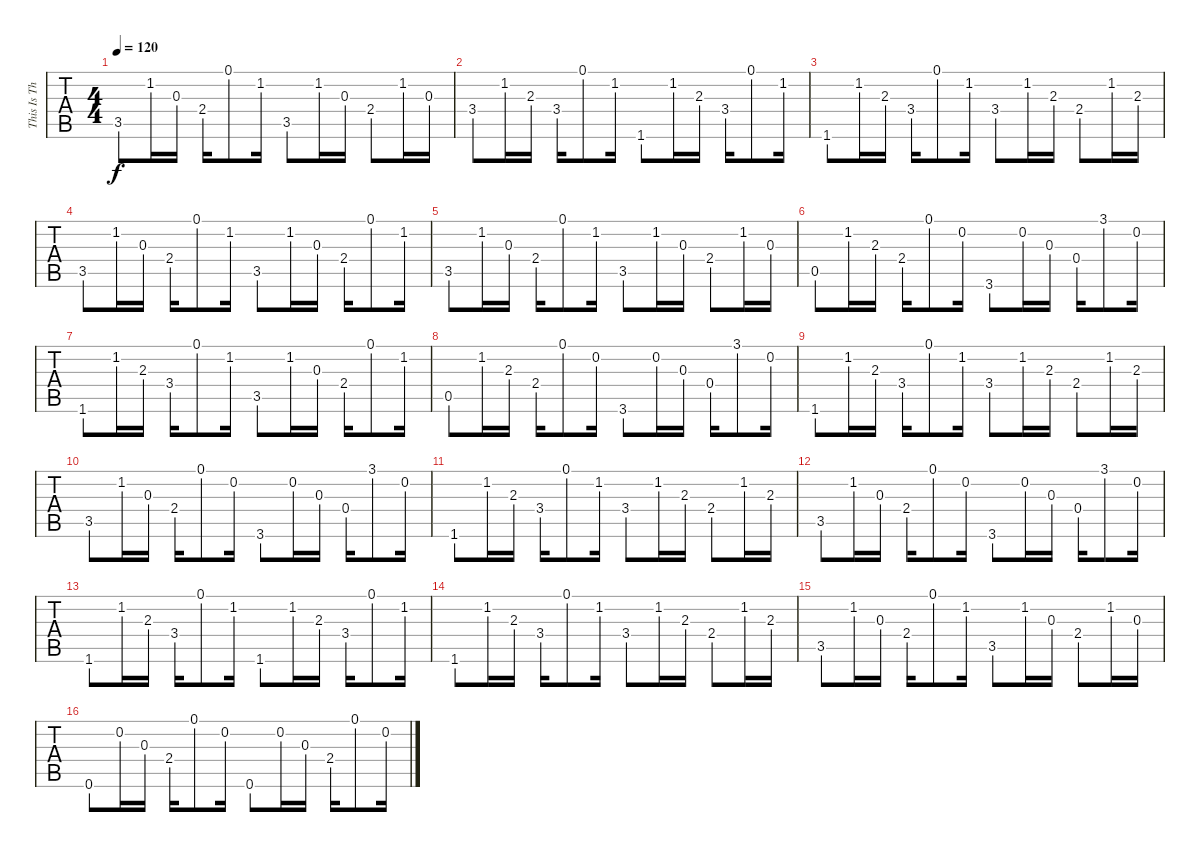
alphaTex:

\track ("This Is That New Song" "This Is Th") {instrument acousticguitarnylon}
\staff {tabs}
\tuning (E4 B3 G3 D3 A2 E2) {hide}
\ts (4 4)
\tempo 120
\clef g2
\ks c
3.5.8{dy f} 1.2.16 0.3.16 2.4.16 0.1.8 1.2.16 3.5.8 1.2.16 0.3.16 2.4.8 1.2.16 0.3.16 |
3.4.8 1.2.16 2.3.16 3.4.16 0.1.8 1.2.16 1.6.8 1.2.16 2.3.16 3.4.16 0.1.8 1.2.16 |
1.6.8 1.2.16 2.3.16 3.4.16 0.1.8 1.2.16 3.4.8 1.2.16 2.3.16 2.4.8 1.2.16 2.3.16 |
3.5.8 1.2.16 0.3.16 2.4.16 0.1.8 1.2.16 3.5.8 1.2.16 0.3.16 2.4.16 0.1.8 1.2.16 |
3.5.8 1.2.16 0.3.16 2.4.16 0.1.8 1.2.16 3.5.8 1.2.16 0.3.16 2.4.8 1.2.16 0.3.16 |
0.5.8 1.2.16 2.3.16 2.4.16 0.1.8 0.2.16 3.6.8 0.2.16 0.3.16 0.4.16 3.1.8 0.2.16 |
1.6.8 1.2.16 2.3.16 3.4.16 0.1.8 1.2.16 3.5.8 1.2.16 0.3.16 2.4.16 0.1.8 1.2.16 |
0.5.8 1.2.16 2.3.16 2.4.16 0.1.8 0.2.16 3.6.8 0.2.16 0.3.16 0.4.16 3.1.8 0.2.16 |
1.6.8 1.2.16 2.3.16 3.4.16 0.1.8 1.2.16 3.4.8 1.2.16 2.3.16 2.4.8 1.2.16 2.3.16 |
3.5.8 1.2.16 0.3.16 2.4.16 0.1.8 0.2.16 3.6.8 0.2.16 0.3.16 0.4.16 3.1.8 0.2.16 |
1.6.8 1.2.16 2.3.16 3.4.16 0.1.8 1.2.16 3.4.8 1.2.16 2.3.16 2.4.8 1.2.16 2.3.16 |
3.5.8 1.2.16 0.3.16 2.4.16 0.1.8 0.2.16 3.6.8 0.2.16 0.3.16 0.4.16 3.1.8 0.2.16 |
1.6.8 1.2.16 2.3.16 3.4.16 0.1.8 1.2.16 1.6.8 1.2.16 2.3.16 3.4.16 0.1.8 1.2.16 |
1.6.8 1.2.16 2.3.16 3.4.16 0.1.8 1.2.16 3.4.8 1.2.16 2.3.16 2.4.8 1.2.16 2.3.16 |
3.5.8 1.2.16 0.3.16 2.4.16 0.1.8 1.2.16 3.5.8 1.2.16 0.3.16 2.4.8 1.2.16 0.3.16 |
0.6.8 0.2.16 0.3.16 2.4.16 0.1.8 0.2.16 0.6.8 0.2.16 0.3.16 2.4.16 0.1.8 0.2.16
